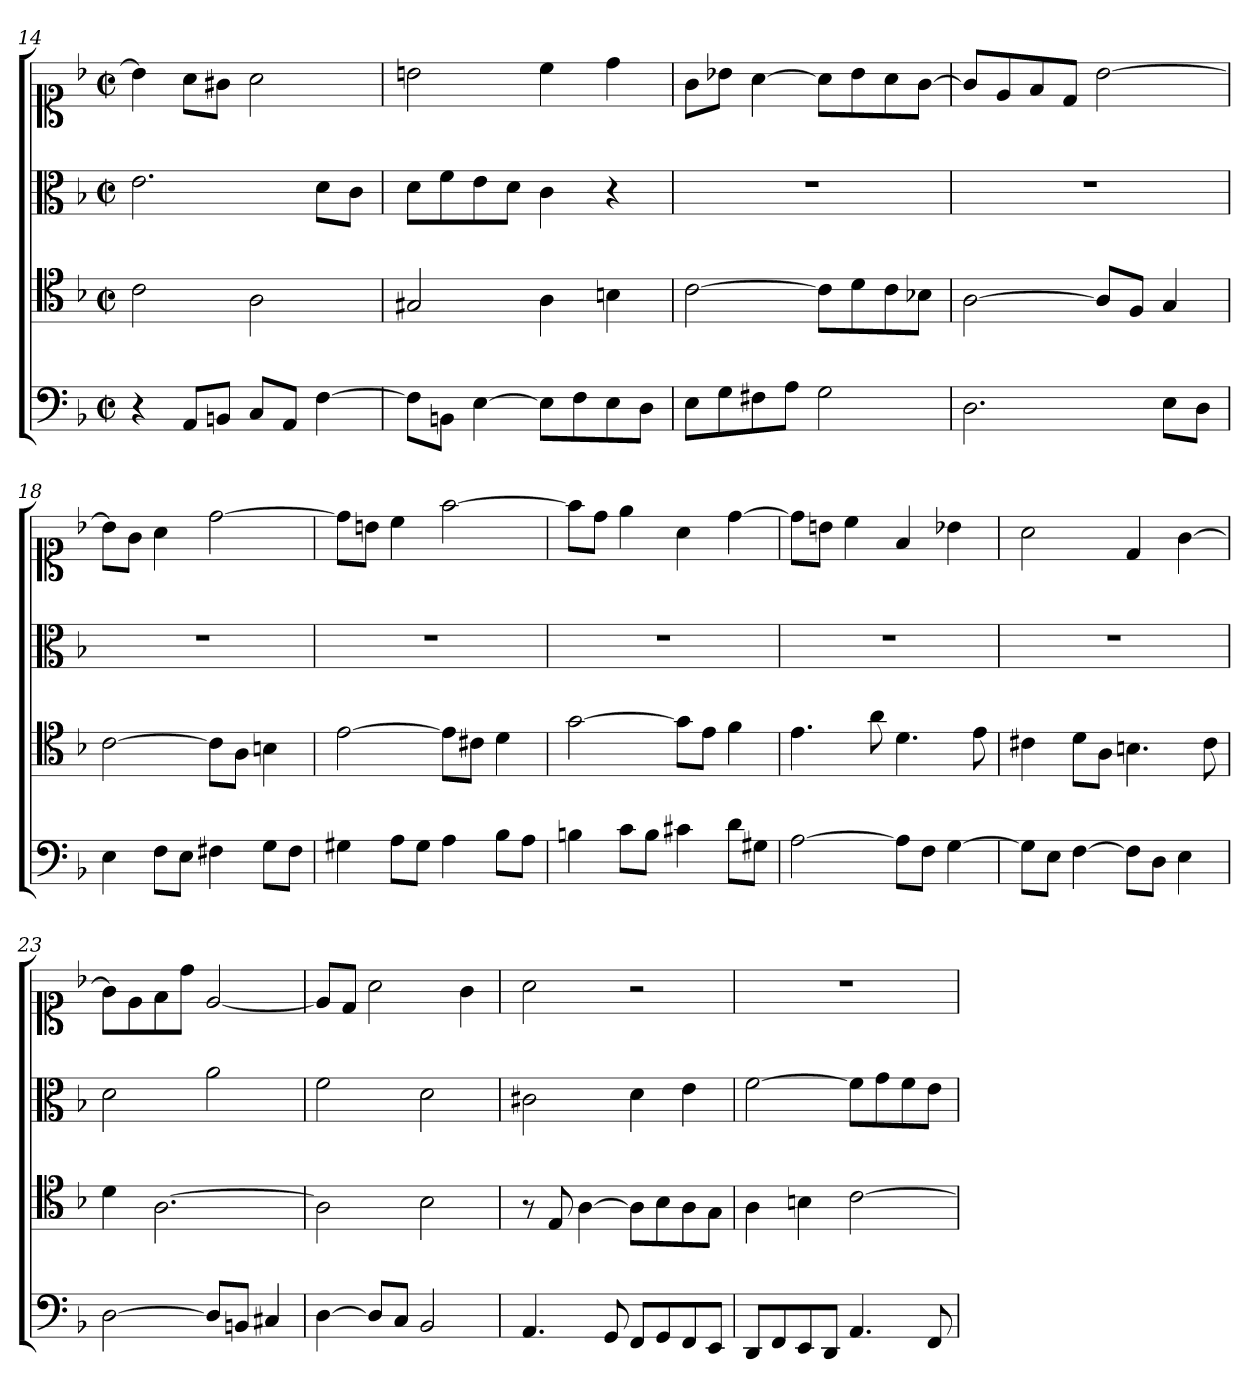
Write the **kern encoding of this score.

**kern	**kern	**kern	**kern
*part4	*part3	*part2	*part1
*staff4	*staff3	*staff2	*staff1
*clefF4	*clefC4	*clefC3	*clefC1
*k[b-]	*k[b-]	*k[b-]	*k[b-]
*d:	*d:	*d:	*d:
*M2/2	*M2/2	*M2/2	*M2/2
*met(c|)	*met(c|)	*met(c|)	*met(c|)
=14	=14	=14	=14
4r	2c	2.e	4b]
8AAL	.	.	8aL
8BBnJ	.	.	8g#XJ
8CL	2A	.	2a
8AAJ	.	.	.
[4F	.	8dL	.
.	.	8cJ	.
=15	=15	=15	=15
8FL]	2G#X	8dL	2bn
8BBnJ	.	8f	.
[4E	.	8e	.
.	.	8dJ	.
8EL]	4A	4c	4cc
8F	.	.	.
8E	4Bn	4r	4dd
8DJ	.	.	.
=16	=16	=16	=16
8EL	[2c	1r	8gL
8G	.	.	8b-XJ
8F#X	.	.	[4a
8AJ	.	.	.
2G	8cL]	.	8aL]
.	8d	.	8b-
.	8c	.	8a
.	8B-XJ	.	[8gJ
=17	=17	=17	=17
2.D	[2A	1r	8gL]
.	.	.	8e
.	.	.	8f
.	.	.	8dJ
.	8AL]	.	[2b-
.	8FJ	.	.
8EL	4G	.	.
8DJ	.	.	.
=18	=18	=18	=18
4E	[2c	1r	8b-L]
.	.	.	8gJ
8FL	.	.	4a
8EJ	.	.	.
4F#X	8cL]	.	[2dd
.	8AJ	.	.
8GL	4Bn	.	.
8F#J	.	.	.
=19	=19	=19	=19
4G#X	[2e	1r	8ddL]
.	.	.	8bnJ
8AL	.	.	4cc
8G#J	.	.	.
4A	8eL]	.	[2ff
.	8c#XJ	.	.
8B-L	4d	.	.
8AJ	.	.	.
=20	=20	=20	=20
4Bn	[2g	1r	8ffL]
.	.	.	8ddJ
8cL	.	.	4ee
8BJ	.	.	.
4c#X	8gL]	.	4a
.	8eJ	.	.
8dL	4f	.	[4dd
8G#XJ	.	.	.
=21	=21	=21	=21
[2A	4.e	1r	8ddL]
.	.	.	8bnJ
.	.	.	4cc
.	8a	.	.
8AL]	4.d	.	4f
8FJ	.	.	.
[4G	.	.	4b-X
.	8e	.	.
=22	=22	=22	=22
8GL]	4c#X	1r	2a
8EJ	.	.	.
[4F	8dL	.	.
.	8AJ	.	.
8FL]	4.Bn	.	4d
8DJ	.	.	.
4E	.	.	[4g
.	8c#	.	.
=23	=23	=23	=23
[2D	4d	2d	8gL]
.	.	.	8e
.	[2.A	.	8f
.	.	.	8ddJ
8DL]	.	2a	[2e
8BBnJ	.	.	.
4C#X	.	.	.
=24	=24	=24	=24
[4D	2A]	2f	8eL]
.	.	.	8dJ
8DL]	.	.	2a
8CJ	.	.	.
2BB-	2B-	2d	.
.	.	.	4g
=25	=25	=25	=25
4.AA	8r	2c#X	2a
.	8E	.	.
.	[4A	.	.
8GG	.	.	.
8FFL	8AL]	4d	2r
8GG	8B-	.	.
8FF	8A	4e	.
8EEJ	8GJ	.	.
=26	=26	=26	=26
8DDL	4A	[2f	1r
8FF	.	.	.
8EE	4Bn	.	.
8DDJ	.	.	.
4.AA	[2c	8fL]	.
.	.	8g	.
.	.	8f	.
8FF	.	8eJ	.
=	=	=	=
*-	*-	*-	*-
